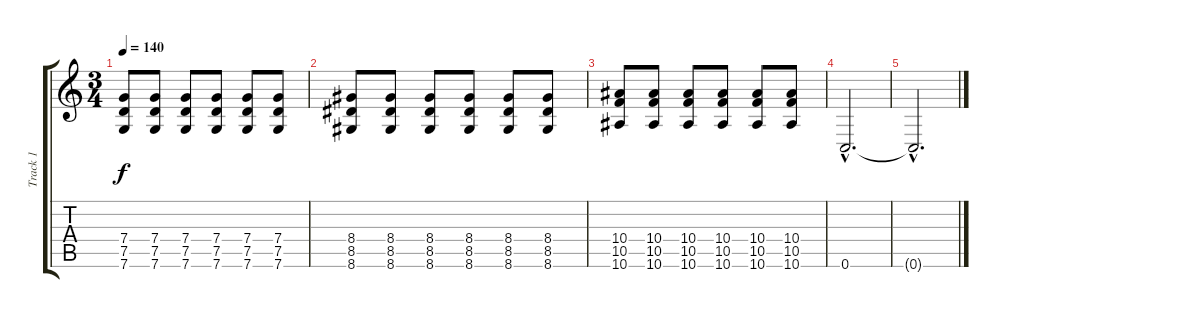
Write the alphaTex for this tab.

\track ("Track 1" "Track 1") {instrument electricguitarmuted}
\staff {score tabs}
\tuning (D4 A3 F3 C3 G2 C2) {hide}
\ts (3 4)
\tempo 140
\clef g2
\ks c
(7.4 7.5 7.6).8{dy f} (7.4 7.5 7.6).8 (7.4 7.5 7.6).8 (7.4 7.5 7.6).8 (7.4 7.5 7.6).8 (7.4 7.5 7.6).8 |
(8.4 8.5 8.6).8 (8.4 8.5 8.6).8 (8.4 8.5 8.6).8 (8.4 8.5 8.6).8 (8.4 8.5 8.6).8 (8.4 8.5 8.6).8 |
(10.4 10.5 10.6).8 (10.4 10.5 10.6).8 (10.4 10.5 10.6).8 (10.4 10.5 10.6).8 (10.4 10.5 10.6).8 (10.4 10.5 10.6).8 |
0.6{hac}.2{d} |
0.6{hac t}.2{d}
